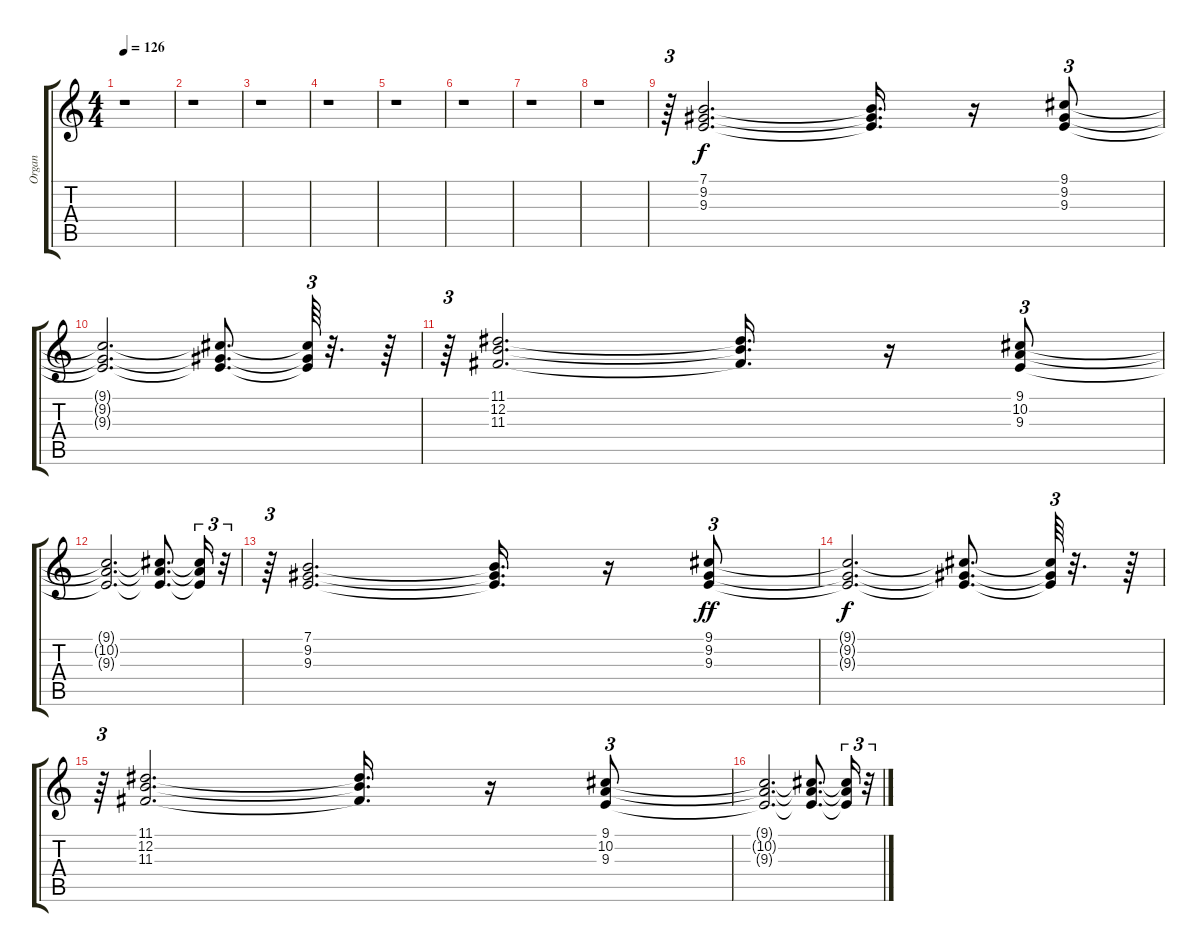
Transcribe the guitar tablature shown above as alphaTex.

\track ("Organ" "Organ") {instrument percussiveorgan}
\staff {score tabs}
\tuning (E4 B3 G3 D3 A2 E2) {hide}
\ts (4 4)
\tempo 126
\clef g2
\ks c
r.1{dy f} |
r.1 |
r.1 |
r.1 |
r.1 |
r.1 |
r.1 |
r.1 |
r.64{tu (3 2)} (7.1 9.2 9.3).2{d} (7.1{t} 9.2{t} 9.3{t}).16{d} r.16 (9.1 9.2 9.3).8{tu (3 2)} |
(9.1{t} 9.2{t} 9.3{t}).2{d} (9.1{t} 9.2{t} 9.3{t}).8{d} (9.1{t} 9.2{t} 9.3{t}).64{tu (3 2)} r.32{d} r.64 |
r.64{tu (3 2)} (11.1 12.2 11.3).2{d} (11.1{t} 12.2{t} 11.3{t}).16{d} r.16 (9.1 10.2 9.3).8{tu (3 2)} |
(9.1{t} 10.2{t} 9.3{t}).2{d} (9.1{t} 10.2{t} 9.3{t}).8{d} (9.1{t} 10.2{t} 9.3{t}).16{tu (3 2)} r.32{tu (3 2)} |
r.64{tu (3 2)} (7.1 9.2 9.3).2{d} (7.1{t} 9.2{t} 9.3{t}).16{d} r.16 (9.1 9.2 9.3).8{tu (3 2) dy ff} |
(9.1{t} 9.2{t} 9.3{t}).2{d dy f} (9.1{t} 9.2{t} 9.3{t}).8{d} (9.1{t} 9.2{t} 9.3{t}).64{tu (3 2)} r.32{d} r.64 |
r.64{tu (3 2)} (11.1 12.2 11.3).2{d} (11.1{t} 12.2{t} 11.3{t}).16{d} r.16 (9.1 10.2 9.3).8{tu (3 2)} |
(9.1{t} 10.2{t} 9.3{t}).2{d} (9.1{t} 10.2{t} 9.3{t}).8{d} (9.1{t} 10.2{t} 9.3{t}).16{tu (3 2)} r.32{tu (3 2)}
